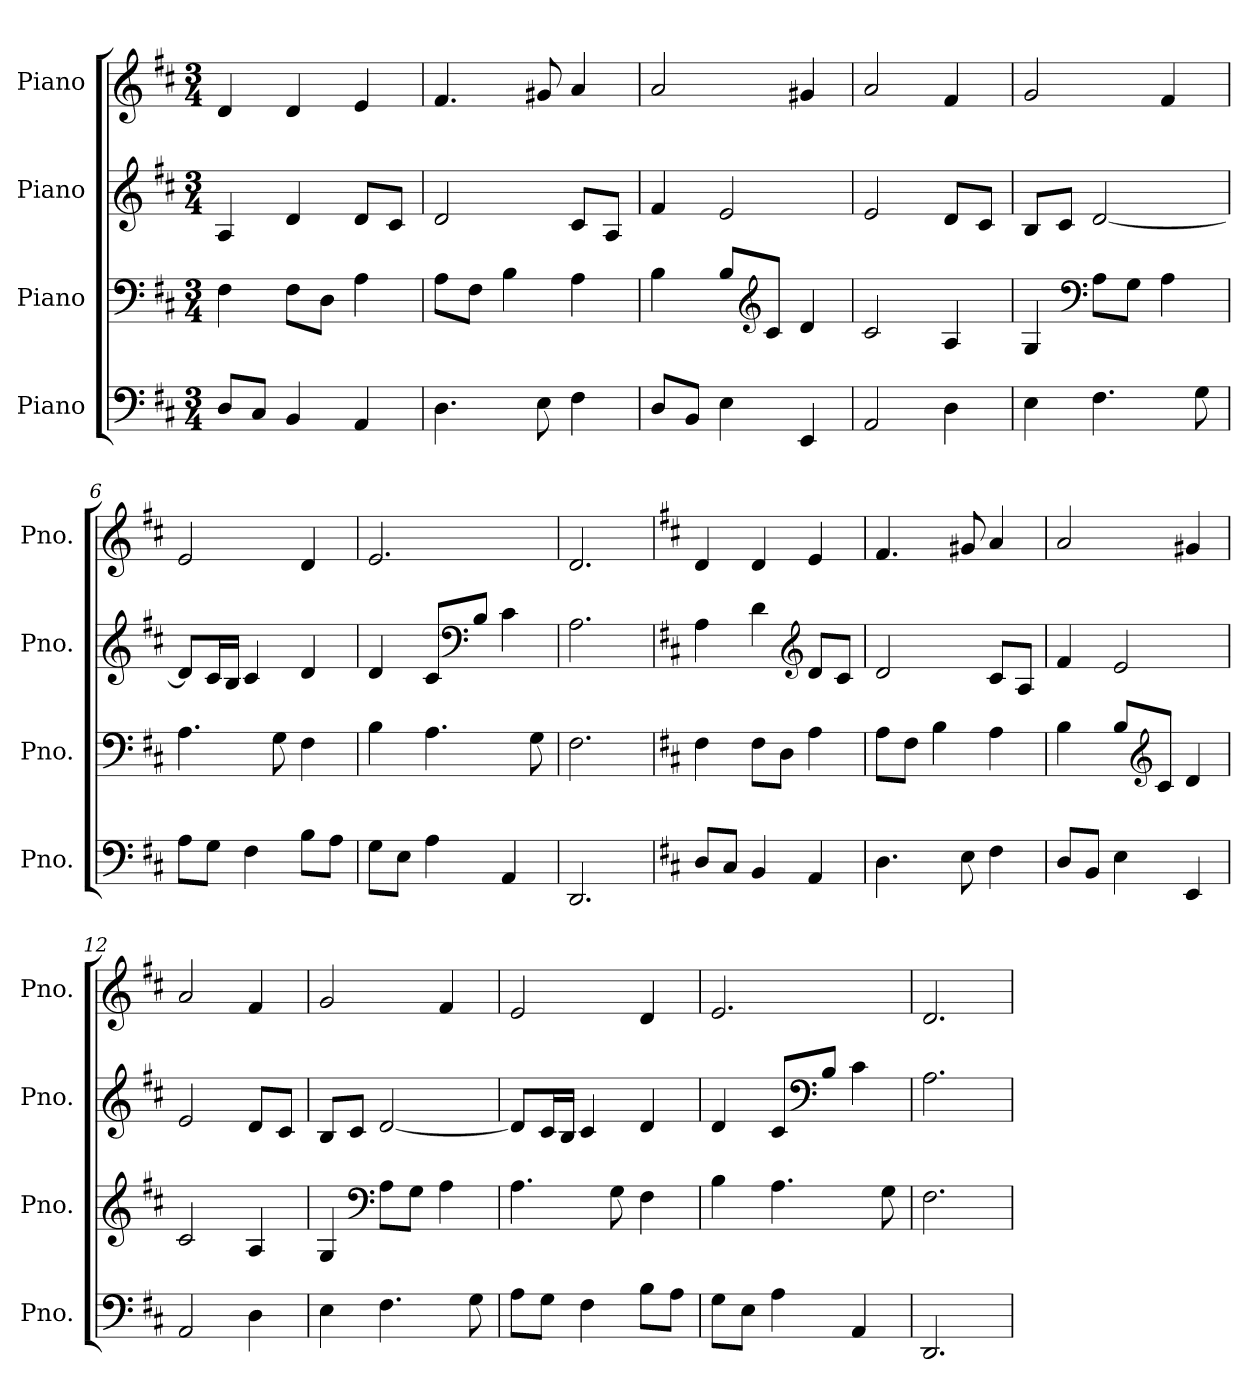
**kern	**kern	**kern	**kern
*part4	*part3	*part2	*part1
*staff4	*staff3	*staff2	*staff1
*I"Piano	*I"Piano	*I"Piano	*I"Piano
*I'Pno.	*I'Pno.	*I'Pno.	*I'Pno.
*clefF4	*clefF4	*clefG2	*clefG2
*k[f#c#]	*k[f#c#]	*k[f#c#]	*k[f#c#]
*M3/4	*M3/4	*M3/4	*M3/4
*MM120	*MM120	*MM120	*MM120
=1	=1	=1	=1
8D/L	4F#\	4A/	4d/
8C#/J	.	.	.
4BB/	8F#\L	4d/	4d/
.	8D\J	.	.
4AA/	4A\	8d/L	4e/
.	.	8c#/J	.
=2	=2	=2	=2
4.D\	8A\L	2d/	4.f#/
.	8F#\J	.	.
.	4B\	.	.
8E\	.	.	8g#X/
4F#\	4A\	8c#/L	4a/
.	.	8A/J	.
=3	=3	=3	=3
8D/L	4B\	4f#/	2a/
8BB/J	.	.	.
4E\	8B/L	2e/	.
*	*clefG2	*	*
.	8c#/J	.	.
4EE/	4d/	.	4g#X/
=4	=4	=4	=4
2AA/	2c#/	2e/	2a/
4D\	4A/	8d/L	4f#/
.	.	8c#/J	.
=5	=5	=5	=5
4E\	4G/	8B/L	2g/
.	.	8c#/J	.
*	*clefF4	*	*
4.F#\	8A\L	[2d/	.
.	8G\J	.	.
.	4A\	.	4f#/
8G\	.	.	.
=6	=6	=6	=6
8A\L	4.A\	8d/L]	2e/
8G\J	.	16c#/L	.
.	.	16B/JJ	.
4F#\	.	4c#/	.
.	8G\	.	.
8B\L	4F#\	4d/	4d/
8A\J	.	.	.
!!LO:LB:g=z
=7	=7	=7	=7
8G\L	4B\	4d/	2.e/
8E\J	.	.	.
4A\	4.A\	8c#/L	.
*	*	*clefF4	*
.	.	8B/J	.
4AA/	.	4c#\	.
.	8G\	.	.
=8	=8	=8	=8
2.DD/	2.F#\	2.A\	2.d/
=9	=9	=9	=9
*k[f#c#]	*k[f#c#]	*k[f#c#]	*k[f#c#]
8D/L	4F#\	4A\	4d/
8C#/J	.	.	.
4BB/	8F#\L	4d\	4d/
.	8D\J	.	.
*	*	*clefG2	*
4AA/	4A\	8d/L	4e/
.	.	8c#/J	.
=10	=10	=10	=10
4.D\	8A\L	2d/	4.f#/
.	8F#\J	.	.
.	4B\	.	.
8E\	.	.	8g#X/
4F#\	4A\	8c#/L	4a/
.	.	8A/J	.
=11	=11	=11	=11
8D/L	4B\	4f#/	2a/
8BB/J	.	.	.
4E\	8B/L	2e/	.
*	*clefG2	*	*
.	8c#/J	.	.
4EE/	4d/	.	4g#X/
=12	=12	=12	=12
2AA/	2c#/	2e/	2a/
4D\	4A/	8d/L	4f#/
.	.	8c#/J	.
=13	=13	=13	=13
4E\	4G/	8B/L	2g/
.	.	8c#/J	.
*	*clefF4	*	*
4.F#\	8A\L	[2d/	.
.	8G\J	.	.
.	4A\	.	4f#/
8G\	.	.	.
!!LO:LB:g=z
=14	=14	=14	=14
8A\L	4.A\	8d/L]	2e/
8G\J	.	16c#/L	.
.	.	16B/JJ	.
4F#\	.	4c#/	.
.	8G\	.	.
8B\L	4F#\	4d/	4d/
8A\J	.	.	.
=15	=15	=15	=15
8G\L	4B\	4d/	2.e/
8E\J	.	.	.
4A\	4.A\	8c#/L	.
*	*	*clefF4	*
.	.	8B/J	.
4AA/	.	4c#\	.
.	8G\	.	.
=16	=16	=16	=16
2.DD/	2.F#\	2.A\	2.d/
=	=	=	=
*-	*-	*-	*-
